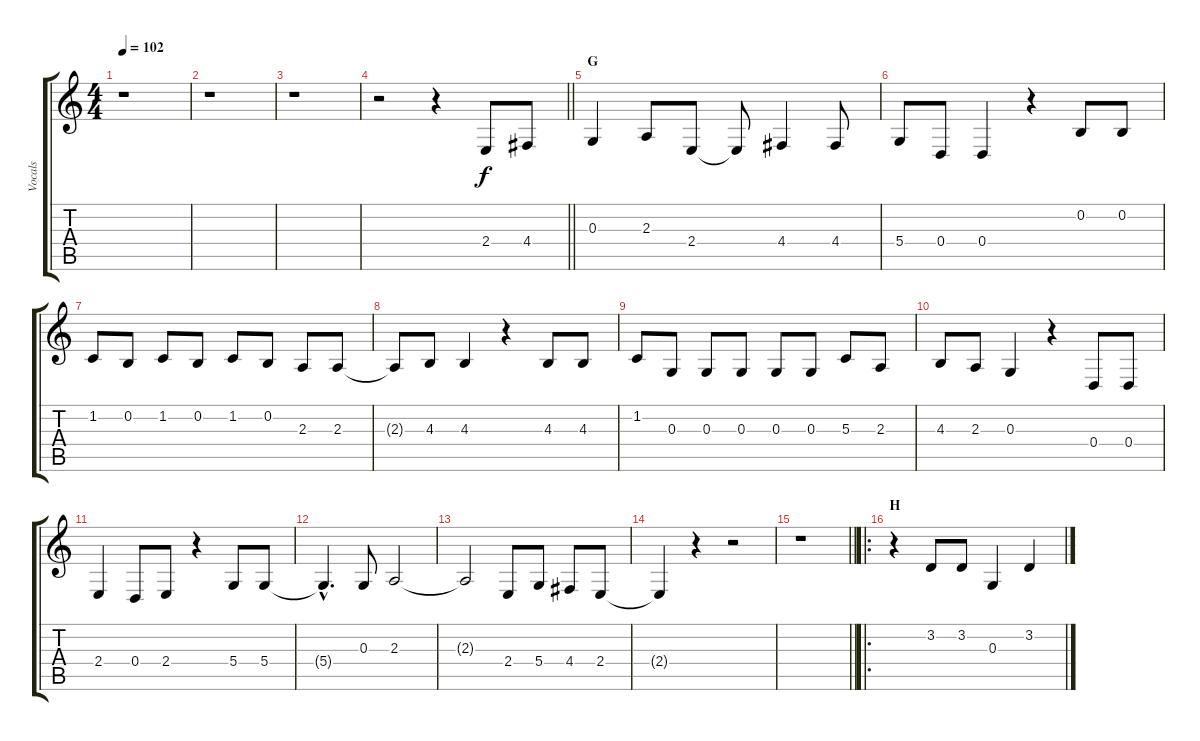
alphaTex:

\track ("Vocals" "Vocals") {instrument baritonesax}
\staff {score tabs}
\tuning (E4 B3 G3 D3 A2 E2) {hide}
\ts (4 4)
\tempo 102
\clef g2
\ks c
r.1{dy f} |
r.1 |
r.1 |
\barLineRight lightlight
r.2 r.4 2.4.8 4.4.8 |
\section ("" "G")
0.3.4 2.3.8 2.4.8 2.4{t}.8 4.4.4 4.4.8 |
5.4.8 0.4.8 0.4.4 r.4 0.2.8 0.2.8 |
1.2.8 0.2.8 1.2.8 0.2.8 1.2.8 0.2.8 2.3.8 2.3.8 |
2.3{t}.8 4.3.8 4.3.4 r.4 4.3.8 4.3.8 |
1.2.8 0.3.8 0.3.8 0.3.8 0.3.8 0.3.8 5.3.8 2.3.8 |
4.3.8 2.3.8 0.3.4 r.4 0.4.8 0.4.8 |
2.4.4 0.4.8 2.4.8 r.4 5.4.8 5.4.8 |
5.4{hac t}.4{d} 0.3.8 2.3.2 |
2.3{t}.2 2.4.8 5.4.8 4.4.8 2.4.8 |
2.4{t}.4 r.4 r.2 |
\barLineRight lightlight
r.1 |
\ro
\section ("" "H")
r.4 3.2.8 3.2.8 0.3.4 3.2.4
